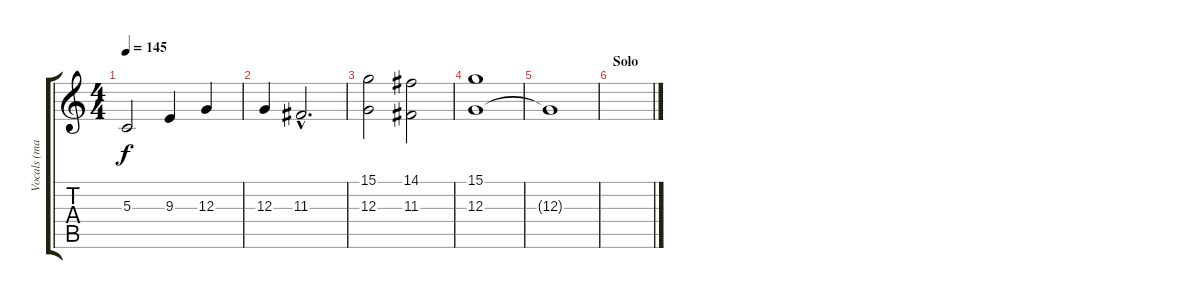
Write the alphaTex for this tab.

\track ("Vocals (may)" "Vocals (ma") {instrument choiraahs}
\staff {score tabs}
\tuning (E4 B3 G3 D3 A2 E2) {hide}
\ts (4 4)
\tempo 145
\clef g2
\ks c
5.3.2{dy f} 9.3.4 12.3.4 |
12.3.4 11.3{hac}.2{d} |
(15.1 12.3).2 (14.1 11.3).2 |
(15.1 12.3).1 |
12.3{t}.1 |
\section ("" "Solo")
